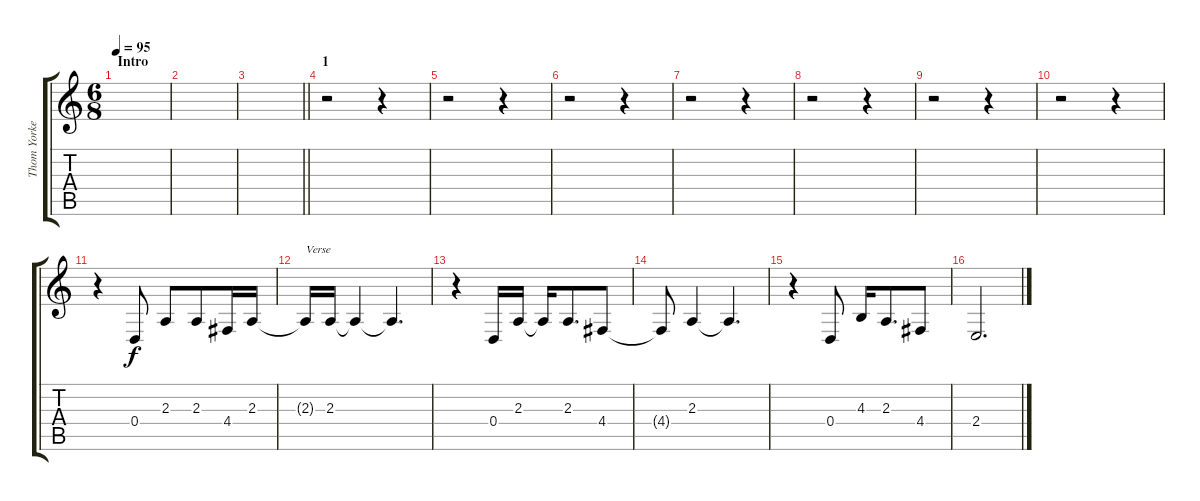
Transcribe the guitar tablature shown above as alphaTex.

\track ("Thom Yorke (vox)" "Thom Yorke") {instrument synthvoice}
\staff {score tabs}
\tuning (E4 B3 G3 D3 A2 E2) {hide}
\ts (6 8)
\section ("" "Intro")
\tempo 95
\clef g2
\ks c
|
|
\barLineRight lightlight
|
\section ("" "1")
r.2 r.4 |
r.2 r.4 |
r.2 r.4 |
r.2 r.4 |
r.2 r.4 |
r.2 r.4 |
r.2 r.4 |
r.4 0.4.8 2.3.8 2.3.8 4.4.16 2.3.16 |
2.3{t}.16{txt "Verse"} 2.3.16 2.3{t}.4 2.3{t}.4{d} |
r.4 0.4.16 2.3.16 2.3{t}.16 2.3.8{d} 4.4.8 |
4.4{t}.8 2.3.4 2.3{t}.4{d} |
r.4 0.4.8 4.3.16 2.3.8{d} 4.4.8 |
2.4.2{d}
